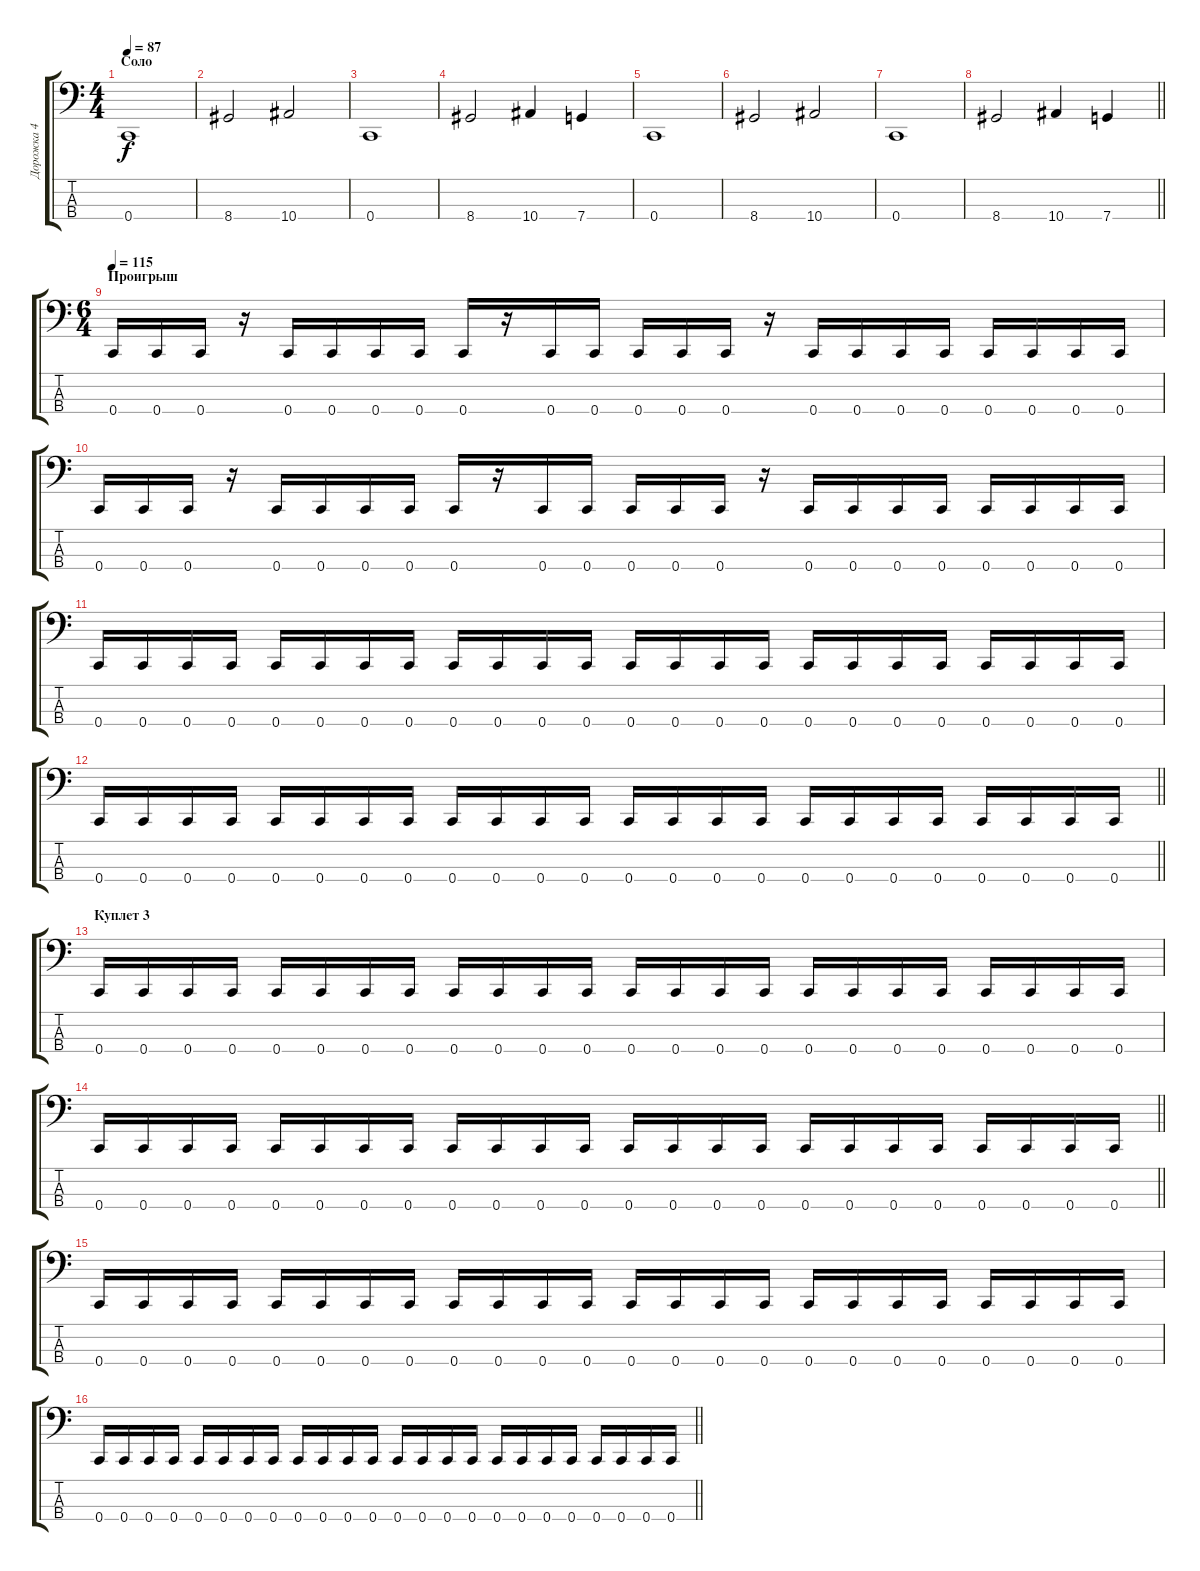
\track ("Дорожка 4" "Дорожка 4") {instrument electricbasspick}
\staff {score tabs}
\tuning (F2 C2 G1 C1) {hide}
\ts (4 4)
\section ("" "Соло")
\tempo 87
\clef f4
\ks c
0.4.1{dy f} |
8.4.2 10.4.2 |
0.4.1 |
8.4.2 10.4.4 7.4.4 |
0.4.1 |
8.4.2 10.4.2 |
0.4.1 |
\barLineRight lightlight
8.4.2 10.4.4 7.4.4 |
\ts (6 4)
\section ("" "Проигрыш")
\tempo 115
0.4.16 0.4.16 0.4.16 r.16 0.4.16 0.4.16 0.4.16 0.4.16 0.4.16 r.16 0.4.16 0.4.16 0.4.16 0.4.16 0.4.16 r.16 0.4.16 0.4.16 0.4.16 0.4.16 0.4.16 0.4.16 0.4.16 0.4.16 |
0.4.16 0.4.16 0.4.16 r.16 0.4.16 0.4.16 0.4.16 0.4.16 0.4.16 r.16 0.4.16 0.4.16 0.4.16 0.4.16 0.4.16 r.16 0.4.16 0.4.16 0.4.16 0.4.16 0.4.16 0.4.16 0.4.16 0.4.16 |
0.4.16 0.4.16 0.4.16 0.4.16 0.4.16 0.4.16 0.4.16 0.4.16 0.4.16 0.4.16 0.4.16 0.4.16 0.4.16 0.4.16 0.4.16 0.4.16 0.4.16 0.4.16 0.4.16 0.4.16 0.4.16 0.4.16 0.4.16 0.4.16 |
\barLineRight lightlight
0.4.16 0.4.16 0.4.16 0.4.16 0.4.16 0.4.16 0.4.16 0.4.16 0.4.16 0.4.16 0.4.16 0.4.16 0.4.16 0.4.16 0.4.16 0.4.16 0.4.16 0.4.16 0.4.16 0.4.16 0.4.16 0.4.16 0.4.16 0.4.16 |
\section ("" "Куплет 3")
0.4.16 0.4.16 0.4.16 0.4.16 0.4.16 0.4.16 0.4.16 0.4.16 0.4.16 0.4.16 0.4.16 0.4.16 0.4.16 0.4.16 0.4.16 0.4.16 0.4.16 0.4.16 0.4.16 0.4.16 0.4.16 0.4.16 0.4.16 0.4.16 |
\barLineRight lightlight
0.4.16 0.4.16 0.4.16 0.4.16 0.4.16 0.4.16 0.4.16 0.4.16 0.4.16 0.4.16 0.4.16 0.4.16 0.4.16 0.4.16 0.4.16 0.4.16 0.4.16 0.4.16 0.4.16 0.4.16 0.4.16 0.4.16 0.4.16 0.4.16 |
0.4.16 0.4.16 0.4.16 0.4.16 0.4.16 0.4.16 0.4.16 0.4.16 0.4.16 0.4.16 0.4.16 0.4.16 0.4.16 0.4.16 0.4.16 0.4.16 0.4.16 0.4.16 0.4.16 0.4.16 0.4.16 0.4.16 0.4.16 0.4.16 |
\barLineRight lightlight
0.4.16 0.4.16 0.4.16 0.4.16 0.4.16 0.4.16 0.4.16 0.4.16 0.4.16 0.4.16 0.4.16 0.4.16 0.4.16 0.4.16 0.4.16 0.4.16 0.4.16 0.4.16 0.4.16 0.4.16 0.4.16 0.4.16 0.4.16 0.4.16
